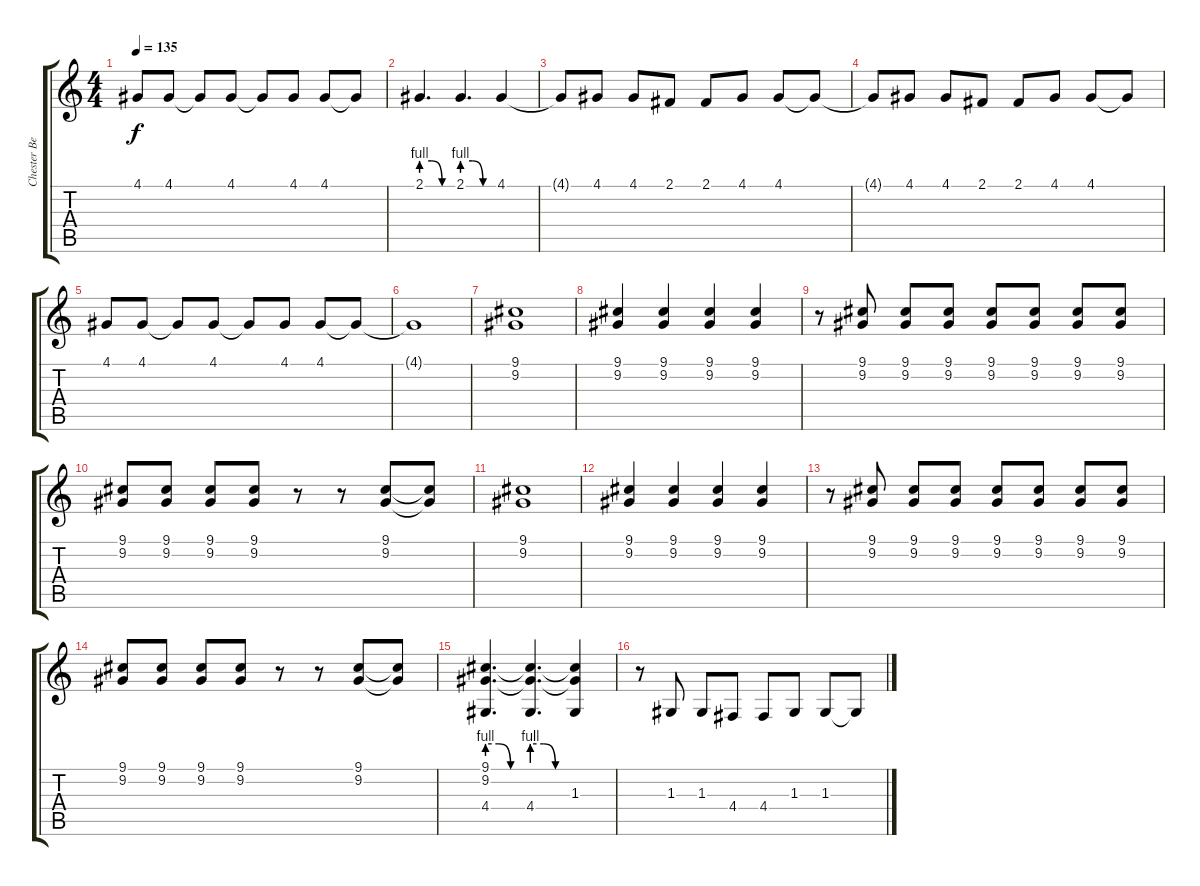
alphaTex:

\track ("Chester Bennington (Vocals)" "Chester Be") {instrument harmonica}
\staff {score tabs}
\tuning (E4 B3 G3 D3 A2 E2) {hide}
\ts (4 4)
\tempo 135
\clef g2
\ks c
4.1.8{dy f} 4.1.8 4.1{t}.8 4.1.8 4.1{t}.8 4.1.8 4.1.8 4.1{t}.8 |
2.1{be (custom 0 4 20 4 40 0 60 0)}.4{d} 2.1{be (custom 0 4 20 4 40 0 60 0)}.4{d} 4.1.4 |
4.1{t}.8 4.1.8 4.1.8 2.1.8 2.1.8 4.1.8 4.1.8 4.1{t}.8 |
4.1{t}.8 4.1.8 4.1.8 2.1.8 2.1.8 4.1.8 4.1.8 4.1{t}.8 |
4.1.8 4.1.8 4.1{t}.8 4.1.8 4.1{t}.8 4.1.8 4.1.8 4.1{t}.8 |
4.1{t}.1 |
(9.1 9.2).1 |
(9.1 9.2).4 (9.1 9.2).4 (9.1 9.2).4 (9.1 9.2).4 |
r.8 (9.1 9.2).8 (9.1 9.2).8 (9.1 9.2).8 (9.1 9.2).8 (9.1 9.2).8 (9.1 9.2).8 (9.1 9.2).8 |
(9.1 9.2).8 (9.1 9.2).8 (9.1 9.2).8 (9.1 9.2).8 r.8 r.8 (9.1 9.2).8 (9.1{t} 9.2{t}).8 |
(9.1 9.2).1 |
(9.1 9.2).4 (9.1 9.2).4 (9.1 9.2).4 (9.1 9.2).4 |
r.8 (9.1 9.2).8 (9.1 9.2).8 (9.1 9.2).8 (9.1 9.2).8 (9.1 9.2).8 (9.1 9.2).8 (9.1 9.2).8 |
(9.1 9.2).8 (9.1 9.2).8 (9.1 9.2).8 (9.1 9.2).8 r.8 r.8 (9.1 9.2).8 (9.1{t} 9.2{t}).8 |
(9.1 9.2 4.4{be (custom 0 4 20 4 40 0 60 0)}).4{d} (9.1{t} 9.2{t} 4.4{be (custom 0 4 20 4 40 0 60 0)}).4{d} (9.1{t} 9.2{t} 1.3).4 |
r.8 1.3.8 1.3.8 4.4.8 4.4.8 1.3.8 1.3.8 1.3{t}.8
